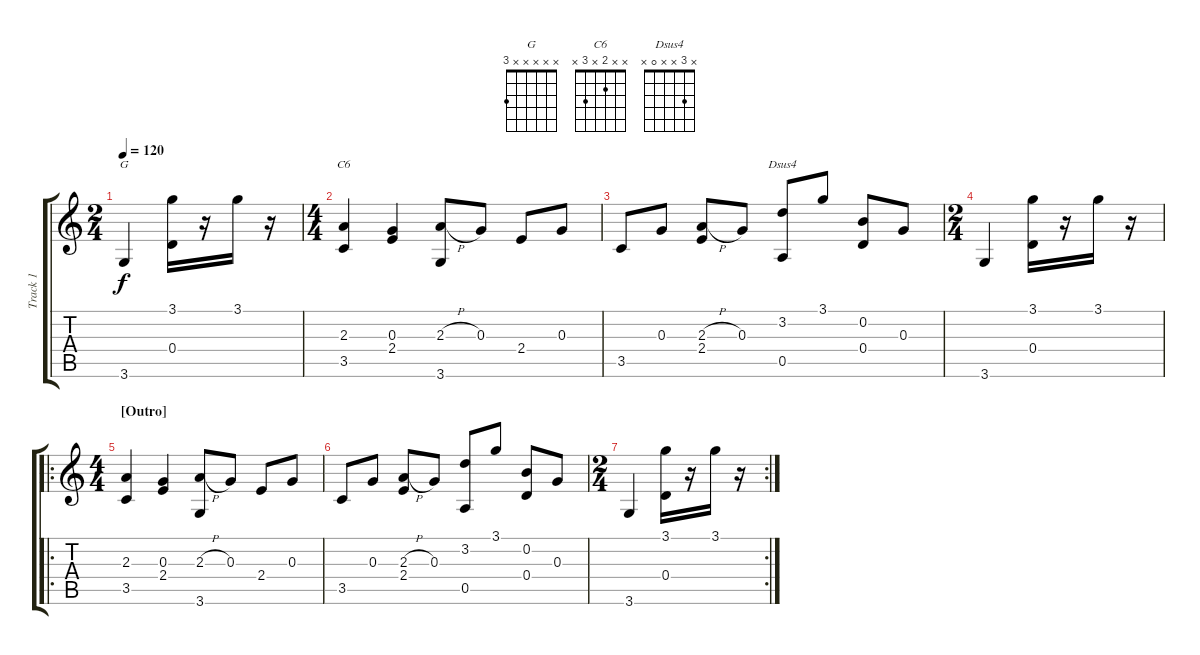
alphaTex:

\track ("Track 1" "Track 1") {instrument acousticguitarsteel}
\staff {score tabs}
\tuning (E4 B3 G3 D3 A2 E2) {hide}
\chord ("G" x x x x x 3)
\chord ("C6" x x 2 x 3 x)
\chord ("Dsus4" x 3 x x 0 x)
\ts (2 4)
\tempo 120
\clef g2
\ks c
3.6.4{ch "G" dy f} (3.1 0.4).16 r.16 3.1.16 r.16 |
\ts (4 4)
(2.3 3.5).4{ch "C6"} (0.3 2.4).4 (2.3{h} 3.6).8 0.3.8 2.4.8 0.3.8 |
3.5.8 0.3.8 (2.3{h} 2.4).8 0.3.8 (3.2 0.5).8{ch "Dsus4"} 3.1.8 (0.2 0.4).8 0.3.8 |
\ts (2 4)
3.6.4 (3.1 0.4).16 r.16 3.1.16 r.16 |
\ro
\ts (4 4)
\section ("" "[Outro]")
(2.3 3.5).4 (0.3 2.4).4 (2.3{h} 3.6).8 0.3.8 2.4.8 0.3.8 |
3.5.8 0.3.8 (2.3{h} 2.4).8 0.3.8 (3.2 0.5).8 3.1.8 (0.2 0.4).8 0.3.8 |
\rc 2
\ts (2 4)
3.6.4 (3.1 0.4).16 r.16 3.1.16 r.16
